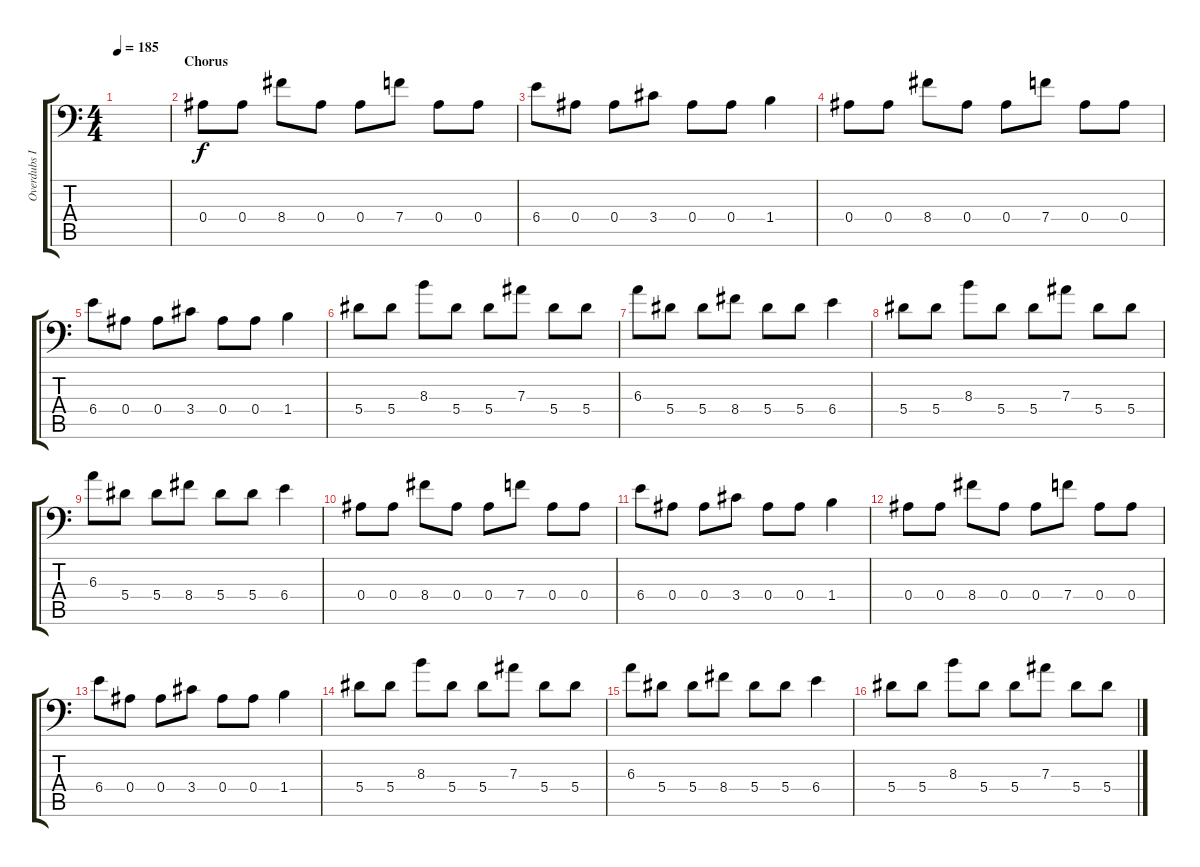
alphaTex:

\track ("Overdubs I" "Overdubs I") {instrument distortionguitar}
\staff {score tabs}
\tuning (C4 G3 Eb3 Bb2 F2 Bb1) {hide}
\ts (4 4)
\tempo 185
\clef f4
\ks c
|
\section ("" "Chorus")
0.4.8 0.4.8 8.4.8 0.4.8 0.4.8 7.4.8 0.4.8 0.4.8 |
6.4.8 0.4.8 0.4.8 3.4.8 0.4.8 0.4.8 1.4.4 |
0.4.8 0.4.8 8.4.8 0.4.8 0.4.8 7.4.8 0.4.8 0.4.8 |
6.4.8 0.4.8 0.4.8 3.4.8 0.4.8 0.4.8 1.4.4 |
5.4.8 5.4.8 8.3.8 5.4.8 5.4.8 7.3.8 5.4.8 5.4.8 |
6.3.8 5.4.8 5.4.8 8.4.8 5.4.8 5.4.8 6.4.4 |
5.4.8 5.4.8 8.3.8 5.4.8 5.4.8 7.3.8 5.4.8 5.4.8 |
6.3.8 5.4.8 5.4.8 8.4.8 5.4.8 5.4.8 6.4.4 |
\section ("" "")
0.4.8 0.4.8 8.4.8 0.4.8 0.4.8 7.4.8 0.4.8 0.4.8 |
6.4.8 0.4.8 0.4.8 3.4.8 0.4.8 0.4.8 1.4.4 |
0.4.8 0.4.8 8.4.8 0.4.8 0.4.8 7.4.8 0.4.8 0.4.8 |
6.4.8 0.4.8 0.4.8 3.4.8 0.4.8 0.4.8 1.4.4 |
5.4.8 5.4.8 8.3.8 5.4.8 5.4.8 7.3.8 5.4.8 5.4.8 |
6.3.8 5.4.8 5.4.8 8.4.8 5.4.8 5.4.8 6.4.4 |
5.4.8 5.4.8 8.3.8 5.4.8 5.4.8 7.3.8 5.4.8 5.4.8
